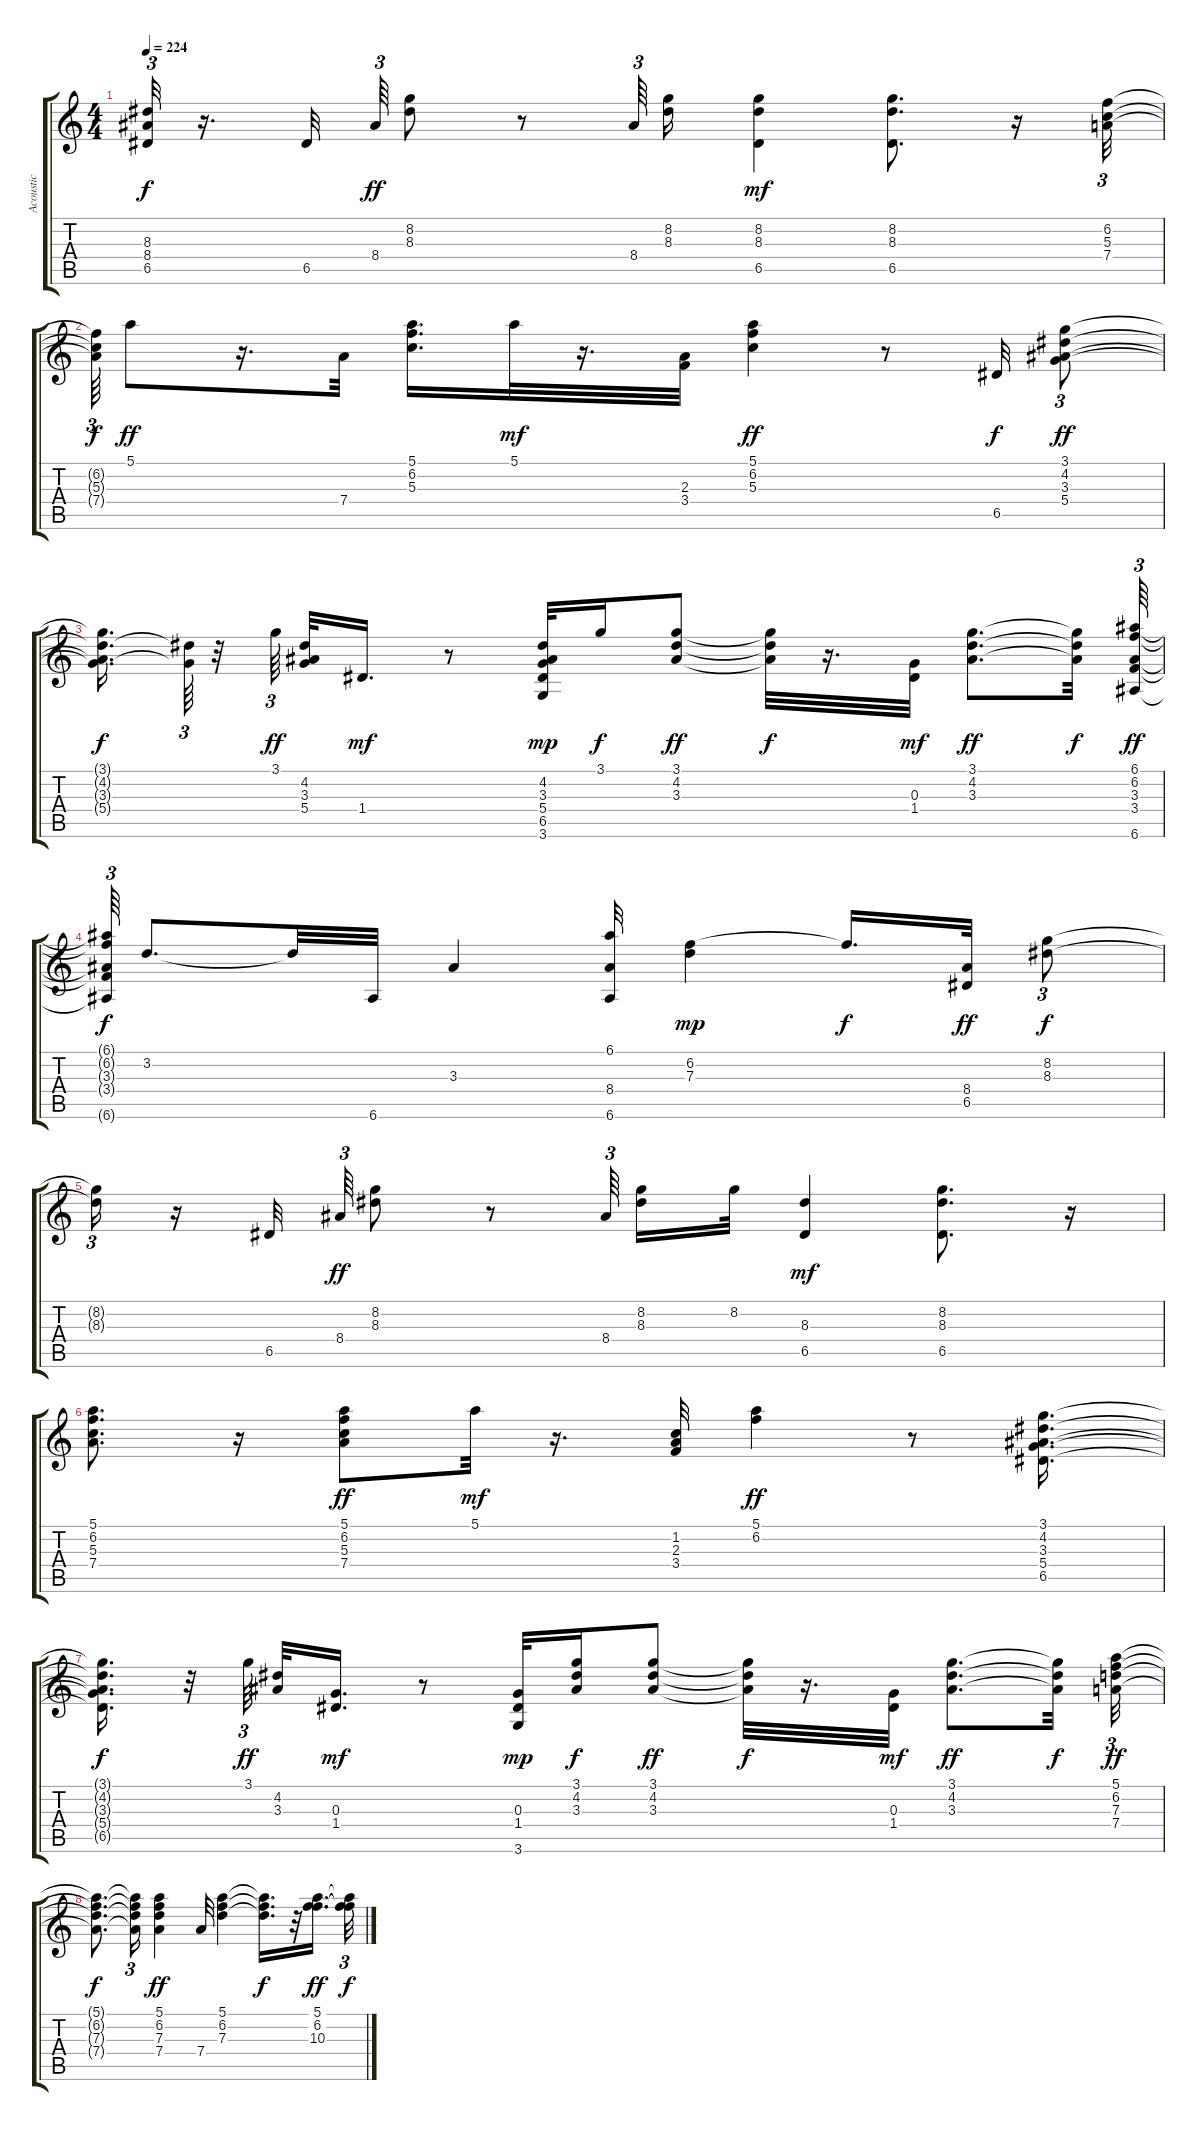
\track ("Acoustic" "Acoustic") {instrument acousticguitarsteel}
\staff {score tabs}
\tuning (E4 B3 G3 D3 A2 E2) {hide}
\ts (4 4)
\tempo 224
\clef g2
\ks c
(8.3{t} 8.4{t} 6.5{t}).32{tu (3 2) dy f} r.16{d} 6.5.32{beam splitsecondary} 8.4.64{tu (3 2) dy ff} (8.2 8.3).8 r.8 8.4.64{tu (3 2)} (8.2 8.3).16 (8.2 8.3 6.5).4{dy mf} (8.2 8.3 6.5).8{d} r.16 (6.2 5.3 7.4).32{tu (3 2)} |
(6.2{t} 5.3{t} 7.4{t}).64{tu (3 2) dy f} 5.1.8{dy ff} r.16{d} 7.4.32 (5.1 6.2 5.3).16{d} 5.1.32{dy mf} r.16{d} (2.3 3.4).32 (5.1 6.2 5.3).4{dy ff} r.8 6.5.32{dy f} (3.1 4.2 3.3 5.4).8{tu (3 2) dy ff} |
(3.1{t} 4.2{t} 3.3{t} 5.4{t}).16{d dy f} (4.2{t} 5.4{t}).64{tu (3 2)} r.32 3.1.64{tu (3 2) dy ff beam splitsecondary} (4.2 3.3 5.4).32 1.4.16{d dy mf} r.8 (4.2 3.3 5.4 6.5 3.6).32{dy mp} 3.1.16{dy f} (3.1 4.2 3.3).8{dy ff} (3.1{t} 4.2{t} 3.3{t}).32{dy f} r.16{d} (0.3 1.4).32{dy mf} (3.1 4.2 3.3).8{d dy ff} (3.1{t} 4.2{t} 3.3{t}).32{dy f} (6.1 6.2 3.3 3.4 6.6).64{tu (3 2) dy ff} |
(6.1{t} 6.2{t} 3.3{t} 3.4{t} 6.6{t}).64{tu (3 2) dy f} 3.2.8{d} 3.2{t}.32 6.6.32 3.3.4 (6.1 8.4 6.6).32 (6.2 7.3).4{dy mp} 6.2{t}.16{d dy f} (8.4 6.5).32{dy ff} (8.2 8.3).8{tu (3 2) dy f} |
(8.2{t} 8.3{t}).16{tu (3 2)} r.16 6.5.32{beam splitsecondary} 8.4.64{tu (3 2) dy ff} (8.2 8.3).8 r.8 8.4.64{tu (3 2) beam splitsecondary} (8.2 8.3).16 8.2.32 (8.3 6.5).4{dy mf} (8.2 8.3 6.5).8{d} r.16 |
(5.1 6.2 5.3 7.4).8{d} r.16 (5.1 6.2 5.3 7.4).8{dy ff} 5.1.32{dy mf} r.16{d} (1.2 2.3 3.4).32 (5.1 6.2).4{dy ff} r.8 (3.1 4.2 3.3 5.4 6.5).16{d} |
(3.1{t} 4.2{t} 3.3{t} 5.4{t} 6.5{t}).16{d dy f} r.32 3.1.64{tu (3 2) dy ff beam splitsecondary} (4.2 3.3).32 (0.3 1.4).16{d dy mf} r.8 (0.3 1.4 3.6).32{dy mp} (3.1 4.2 3.3).16{dy f} (3.1 4.2 3.3).8{dy ff} (3.1{t} 4.2{t} 3.3{t}).32{dy f} r.16{d} (0.3 1.4).32{dy mf} (3.1 4.2 3.3).8{d dy ff} (3.1{t} 4.2{t} 3.3{t}).32{dy f} (5.1 6.2 7.3 7.4).32{tu (3 2) dy ff} |
(5.1{t} 6.2{t} 7.3{t} 7.4{t}).8{d dy f} (5.1{t} 6.2{t} 7.3{t} 7.4{t}).16{tu (3 2)} (5.1 6.2 7.3 7.4).4{dy ff} 7.4.32 (5.1 6.2 7.3).4 (5.1{t} 6.2{t} 7.3{t}).16{d dy f} r.32 (5.1 6.2 10.3).16{d dy ff} (5.1{t} 6.2{t} 10.3{t}).32{tu (3 2) dy f}
